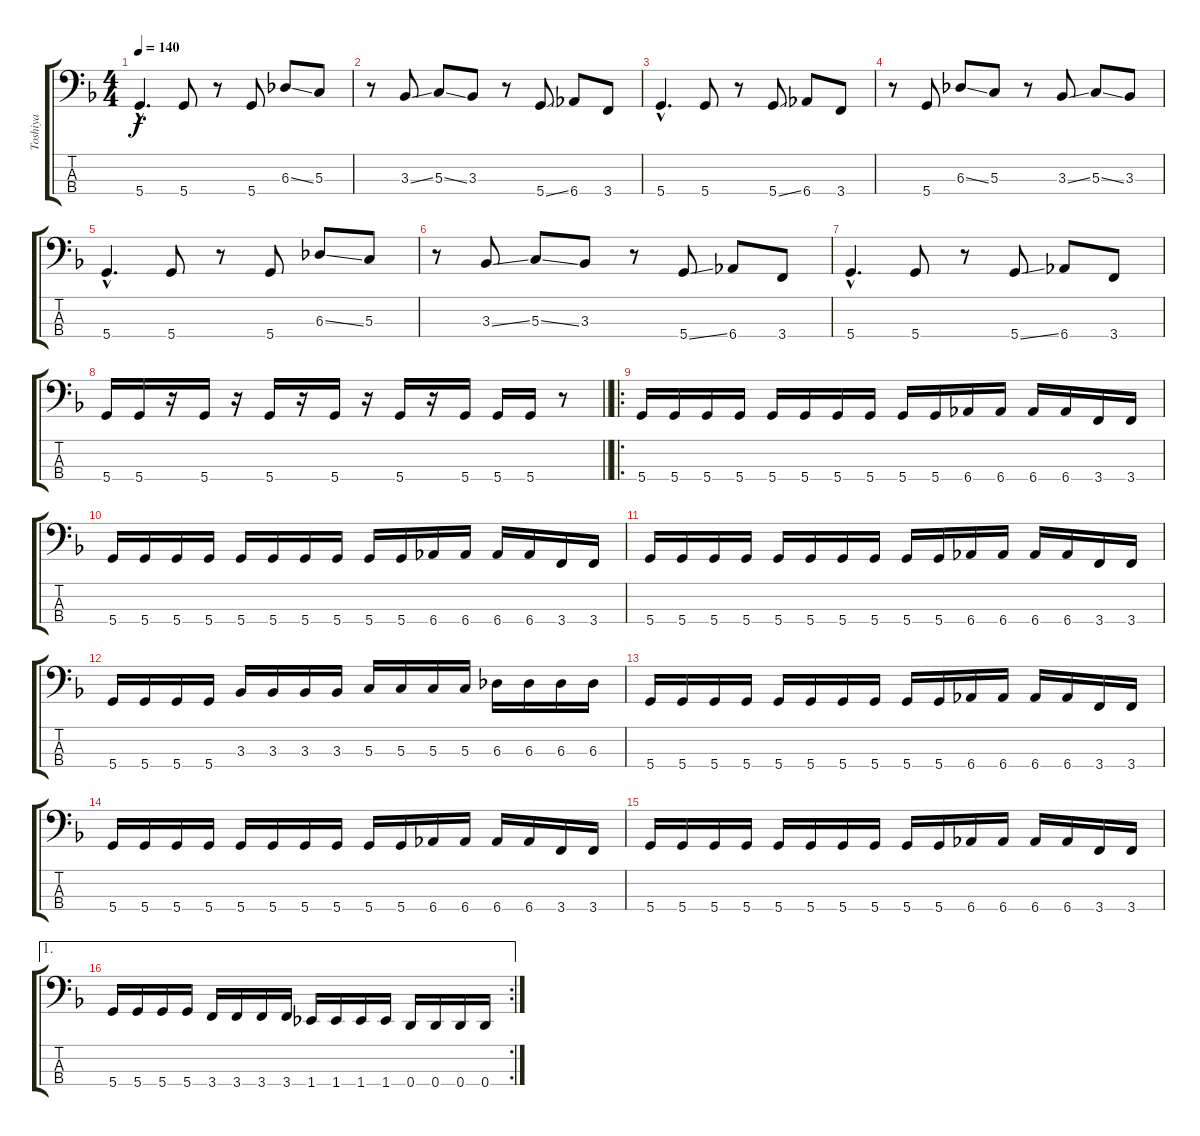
\track ("Toshiya" "Toshiya") {instrument electricbasspick}
\staff {score tabs}
\tuning (F2 C2 G1 D1) {hide}
\ts (4 4)
\tempo 140
\clef f4
\ks dminor
5.4{hac}.4{d dy f} 5.4.8 r.8 5.4.8 6.3{ss}.8 5.3.8 |
r.8 3.3{ss}.8 5.3{ss}.8 3.3.8 r.8 5.4{ss}.8 6.4.8 3.4.8 |
5.4{hac}.4{d} 5.4.8 r.8 5.4{ss}.8 6.4.8 3.4.8 |
r.8 5.4.8 6.3{ss}.8 5.3.8 r.8 3.3{ss}.8 5.3{ss}.8 3.3.8 |
5.4{hac}.4{d} 5.4.8 r.8 5.4.8 6.3{ss}.8 5.3.8 |
r.8 3.3{ss}.8 5.3{ss}.8 3.3.8 r.8 5.4{ss}.8 6.4.8 3.4.8 |
5.4{hac}.4{d} 5.4.8 r.8 5.4{ss}.8 6.4.8 3.4.8 |
\barLineRight lightlight
5.4.16 5.4.16 r.16 5.4.16 r.16 5.4.16 r.16 5.4.16 r.16 5.4.16 r.16 5.4.16 5.4.16 5.4.16 r.8 |
\ro
5.4.16 5.4.16 5.4.16 5.4.16 5.4.16 5.4.16 5.4.16 5.4.16 5.4.16 5.4.16 6.4.16 6.4.16 6.4.16 6.4.16 3.4.16 3.4.16 |
5.4.16 5.4.16 5.4.16 5.4.16 5.4.16 5.4.16 5.4.16 5.4.16 5.4.16 5.4.16 6.4.16 6.4.16 6.4.16 6.4.16 3.4.16 3.4.16 |
5.4.16 5.4.16 5.4.16 5.4.16 5.4.16 5.4.16 5.4.16 5.4.16 5.4.16 5.4.16 6.4.16 6.4.16 6.4.16 6.4.16 3.4.16 3.4.16 |
5.4.16 5.4.16 5.4.16 5.4.16 3.3.16 3.3.16 3.3.16 3.3.16 5.3.16 5.3.16 5.3.16 5.3.16 6.3.16 6.3.16 6.3.16 6.3.16 |
5.4.16 5.4.16 5.4.16 5.4.16 5.4.16 5.4.16 5.4.16 5.4.16 5.4.16 5.4.16 6.4.16 6.4.16 6.4.16 6.4.16 3.4.16 3.4.16 |
5.4.16 5.4.16 5.4.16 5.4.16 5.4.16 5.4.16 5.4.16 5.4.16 5.4.16 5.4.16 6.4.16 6.4.16 6.4.16 6.4.16 3.4.16 3.4.16 |
5.4.16 5.4.16 5.4.16 5.4.16 5.4.16 5.4.16 5.4.16 5.4.16 5.4.16 5.4.16 6.4.16 6.4.16 6.4.16 6.4.16 3.4.16 3.4.16 |
\ae 1
\rc 2
5.4.16 5.4.16 5.4.16 5.4.16 3.4.16 3.4.16 3.4.16 3.4.16 1.4.16 1.4.16 1.4.16 1.4.16 0.4.16 0.4.16 0.4.16 0.4.16
